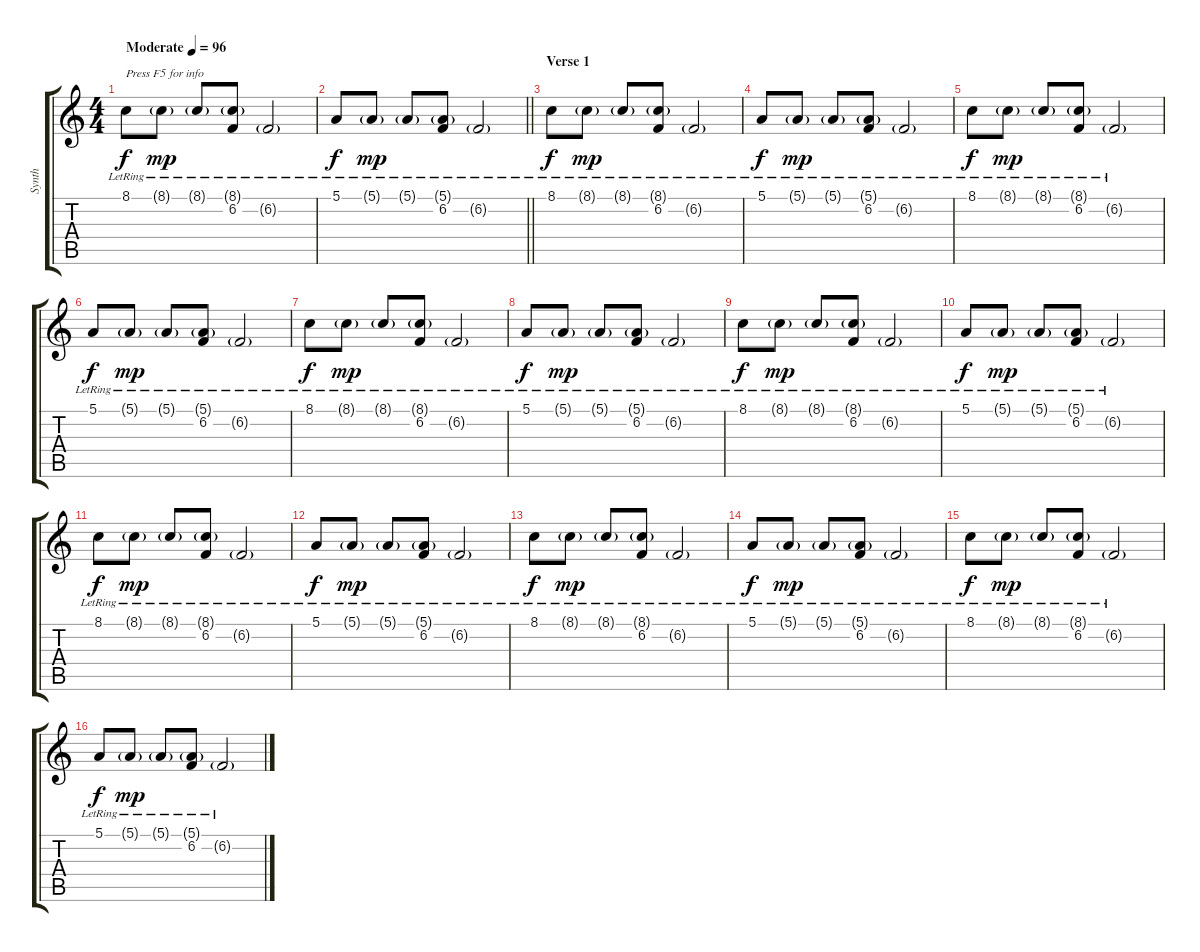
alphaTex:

\track ("Synth" "Synth") {instrument synthvoice}
\staff {score tabs}
\tuning (E4 B3 G3 D3 A2 E2) {hide}
\ts (4 4)
\tempo (96 "Moderate")
\clef g2
\ks c
8.1{lr}.8{txt "Press F5 for info" dy f instrument synthvoice} 8.1{g lr}.8{dy mp} 8.1{g lr}.8 (8.1{g lr} 6.2{lr}).8 6.2{g lr}.2 |
\barLineRight lightlight
5.1{lr}.8{dy f} 5.1{g lr}.8{dy mp} 5.1{g lr}.8 (5.1{g lr} 6.2{lr}).8 6.2{g lr}.2 |
\section ("" "Verse 1")
8.1{lr}.8{dy f} 8.1{g lr}.8{dy mp} 8.1{g lr}.8 (8.1{g lr} 6.2{lr}).8 6.2{g lr}.2 |
5.1{lr}.8{dy f} 5.1{g lr}.8{dy mp} 5.1{g lr}.8 (5.1{g lr} 6.2{lr}).8 6.2{g lr}.2 |
8.1{lr}.8{dy f} 8.1{g lr}.8{dy mp} 8.1{g lr}.8 (8.1{g lr} 6.2{lr}).8 6.2{g lr}.2 |
5.1{lr}.8{dy f} 5.1{g lr}.8{dy mp} 5.1{g lr}.8 (5.1{g lr} 6.2{lr}).8 6.2{g lr}.2 |
8.1{lr}.8{dy f} 8.1{g lr}.8{dy mp} 8.1{g lr}.8 (8.1{g lr} 6.2{lr}).8 6.2{g lr}.2 |
5.1{lr}.8{dy f} 5.1{g lr}.8{dy mp} 5.1{g lr}.8 (5.1{g lr} 6.2{lr}).8 6.2{g lr}.2 |
8.1{lr}.8{dy f} 8.1{g lr}.8{dy mp} 8.1{g lr}.8 (8.1{g lr} 6.2{lr}).8 6.2{g lr}.2 |
5.1{lr}.8{dy f} 5.1{g lr}.8{dy mp} 5.1{g lr}.8 (5.1{g lr} 6.2{lr}).8 6.2{g lr}.2 |
8.1{lr}.8{dy f} 8.1{g lr}.8{dy mp} 8.1{g lr}.8 (8.1{g lr} 6.2{lr}).8 6.2{g lr}.2 |
5.1{lr}.8{dy f} 5.1{g lr}.8{dy mp} 5.1{g lr}.8 (5.1{g lr} 6.2{lr}).8 6.2{g lr}.2 |
8.1{lr}.8{dy f} 8.1{g lr}.8{dy mp} 8.1{g lr}.8 (8.1{g lr} 6.2{lr}).8 6.2{g lr}.2 |
5.1{lr}.8{dy f} 5.1{g lr}.8{dy mp} 5.1{g lr}.8 (5.1{g lr} 6.2{lr}).8 6.2{g lr}.2 |
8.1{lr}.8{dy f} 8.1{g lr}.8{dy mp} 8.1{g lr}.8 (8.1{g lr} 6.2{lr}).8 6.2{g lr}.2 |
5.1{lr}.8{dy f} 5.1{g lr}.8{dy mp} 5.1{g lr}.8 (5.1{g lr} 6.2{lr}).8 6.2{g lr}.2
